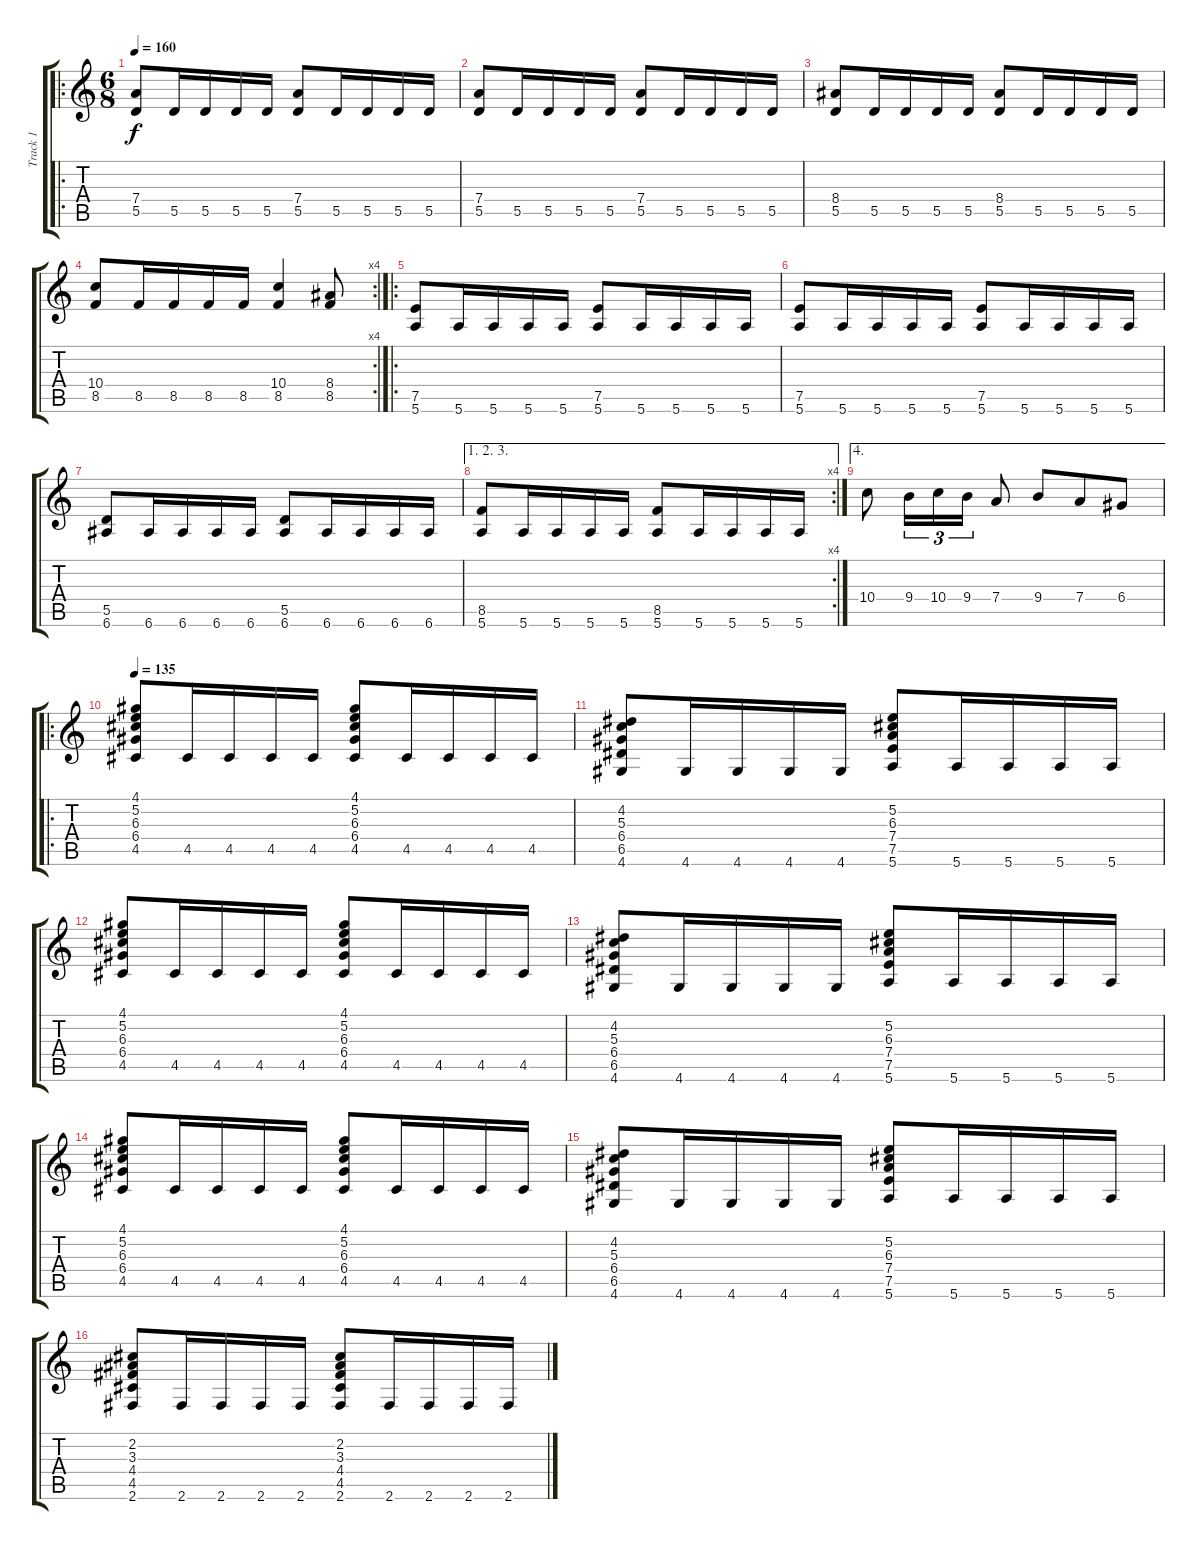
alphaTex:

\track ("Track 1" "Track 1") {instrument distortionguitar}
\staff {score tabs}
\tuning (E4 B3 G3 D3 A2 E2) {hide}
\ro
\ts (6 8)
\tempo 160
\clef g2
\ks c
(7.4 5.5).8{dy f instrument distortionguitar} 5.5.16 5.5.16 5.5.16 5.5.16 (7.4 5.5).8 5.5.16 5.5.16 5.5.16 5.5.16 |
(7.4 5.5).8 5.5.16 5.5.16 5.5.16 5.5.16 (7.4 5.5).8 5.5.16 5.5.16 5.5.16 5.5.16 |
(8.4 5.5).8 5.5.16 5.5.16 5.5.16 5.5.16 (8.4 5.5).8 5.5.16 5.5.16 5.5.16 5.5.16 |
\rc 4
(10.4 8.5).8 8.5.16 8.5.16 8.5.16 8.5.16 (10.4 8.5).4 (8.4 8.5).8 |
\ro
(7.5 5.6).8 5.6.16 5.6.16 5.6.16 5.6.16 (7.5 5.6).8 5.6.16 5.6.16 5.6.16 5.6.16 |
(7.5 5.6).8 5.6.16 5.6.16 5.6.16 5.6.16 (7.5 5.6).8 5.6.16 5.6.16 5.6.16 5.6.16 |
(5.5 6.6).8 6.6.16 6.6.16 6.6.16 6.6.16 (5.5 6.6).8 6.6.16 6.6.16 6.6.16 6.6.16 |
\ae (1 2 3)
\rc 4
(8.5 5.6).8 5.6.16 5.6.16 5.6.16 5.6.16 (8.5 5.6).8 5.6.16 5.6.16 5.6.16 5.6.16 |
\ae 4
10.4.8 9.4.16{tu (3 2)} 10.4.16{tu (3 2)} 9.4.16{tu (3 2)} 7.4.8 9.4.8 7.4.8 6.4.8 |
\ro
\tempo 135
(4.1 5.2 6.3 6.4 4.5).8 4.5.16 4.5.16 4.5.16 4.5.16 (4.1 5.2 6.3 6.4 4.5).8 4.5.16 4.5.16 4.5.16 4.5.16 |
(4.2 5.3 6.4 6.5 4.6).8 4.6.16 4.6.16 4.6.16 4.6.16 (5.2 6.3 7.4 7.5 5.6).8 5.6.16 5.6.16 5.6.16 5.6.16 |
(4.1 5.2 6.3 6.4 4.5).8 4.5.16 4.5.16 4.5.16 4.5.16 (4.1 5.2 6.3 6.4 4.5).8 4.5.16 4.5.16 4.5.16 4.5.16 |
(4.2 5.3 6.4 6.5 4.6).8 4.6.16 4.6.16 4.6.16 4.6.16 (5.2 6.3 7.4 7.5 5.6).8 5.6.16 5.6.16 5.6.16 5.6.16 |
(4.1 5.2 6.3 6.4 4.5).8 4.5.16 4.5.16 4.5.16 4.5.16 (4.1 5.2 6.3 6.4 4.5).8 4.5.16 4.5.16 4.5.16 4.5.16 |
(4.2 5.3 6.4 6.5 4.6).8 4.6.16 4.6.16 4.6.16 4.6.16 (5.2 6.3 7.4 7.5 5.6).8 5.6.16 5.6.16 5.6.16 5.6.16 |
(2.2 3.3 4.4 4.5 2.6).8 2.6.16 2.6.16 2.6.16 2.6.16 (2.2 3.3 4.4 4.5 2.6).8 2.6.16 2.6.16 2.6.16 2.6.16
